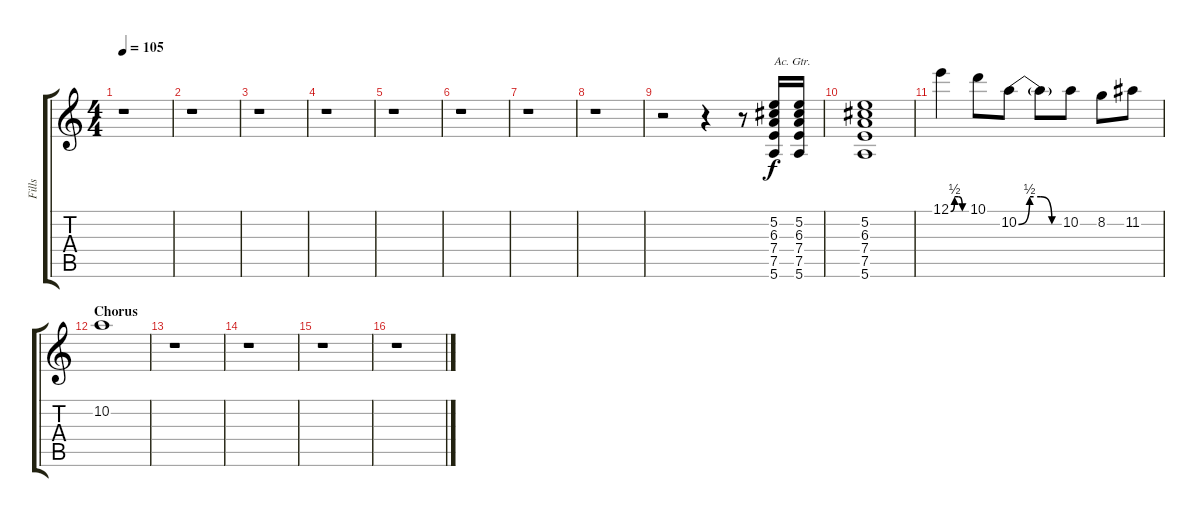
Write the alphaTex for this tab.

\track ("Fills" "Fills") {instrument acousticguitarsteel}
\staff {score tabs}
\tuning (E4 B3 G3 D3 A2 E2) {hide}
\ts (4 4)
\tempo 105
\clef g2
\ks c
r.1{dy f} |
r.1 |
r.1 |
r.1 |
r.1 |
r.1 |
r.1 |
r.1 |
r.2 r.4 r.8 (5.2 6.3 7.4 7.5 5.6).16{txt "Ac. Gtr."} (5.2 6.3 7.4 7.5 5.6).16 |
(5.2 6.3 7.4 7.5 5.6).1 |
12.1{be (custom 0 0 15 2 30 2 45 0 60 0)}.4 10.1.8 10.2{be (custom 0 0 15 2 30 2 45 0 60 0)}.8 10.2{t}.8 10.2.8 8.2.8 11.2.8 |
\section ("" "Chorus")
10.2.1 |
r.1 |
r.1 |
r.1 |
r.1
